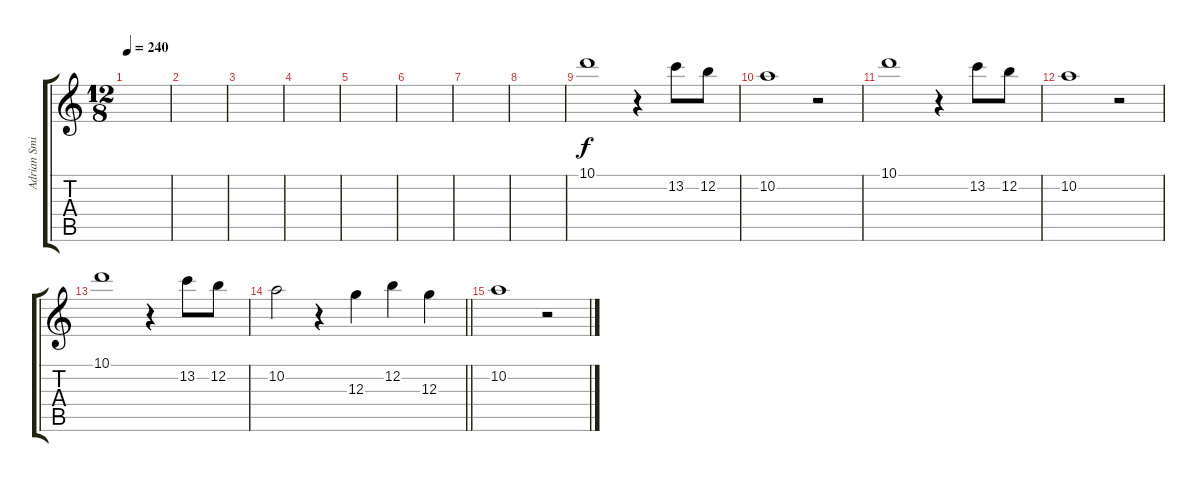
\track ("Adrian Smith (Guitar Clean)" "Adrian Smi") {instrument electricguitarjazz}
\staff {score tabs}
\tuning (E4 B3 G3 D3 A2 E2) {hide}
\ts (12 8)
\tempo 240
\clef g2
\ks c
|
|
|
|
|
|
|
|
10.1.1 r.4 13.2.8 12.2.8 |
10.2.1 r.2 |
10.1.1 r.4 13.2.8 12.2.8 |
10.2.1 r.2 |
10.1.1 r.4 13.2.8 12.2.8 |
\barLineRight lightlight
10.2.2 r.4 12.3.4 12.2.4 12.3.4 |
10.2.1 r.2
